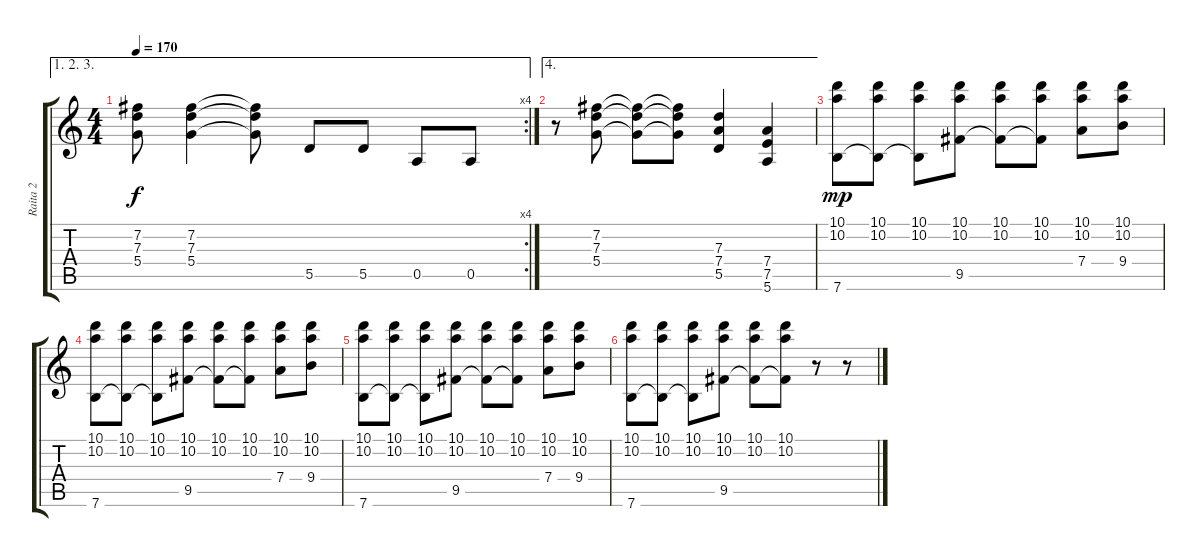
\track ("Raita 2" "Raita 2") {instrument distortionguitar}
\staff {score tabs}
\tuning (E4 B3 G3 D3 A2 E2) {hide}
\ae (1 2 3)
\rc 4
\ts (4 4)
\tempo 170
\clef g2
\ks c
(7.2{t} 7.3{t} 5.4{t}).8{dy f} (7.2 7.3 5.4).4 (7.2{t} 7.3{t} 5.4{t}).8 5.5.8 5.5.8 0.5.8 0.5.8 |
\ae 4
r.8 (7.2 7.3 5.4).8 (7.2{t} 7.3{t} 5.4{t}).8 (7.2{t} 7.3{t} 5.4{t}).8 (7.3 7.4 5.5).4 (7.4 7.5 5.6).4 |
(10.1 10.2 7.6).8{dy mp} (10.1 10.2 7.6{t}).8 (10.1 10.2 7.6{t}).8 (10.1 10.2 9.5).8 (10.1 10.2 9.5{t}).8 (10.1 10.2 9.5{t}).8 (10.1 10.2 7.4).8 (10.1 10.2 9.4).8 |
(10.1 10.2 7.6).8 (10.1 10.2 7.6{t}).8 (10.1 10.2 7.6{t}).8 (10.1 10.2 9.5).8 (10.1 10.2 9.5{t}).8 (10.1 10.2 9.5{t}).8 (10.1 10.2 7.4).8 (10.1 10.2 9.4).8 |
(10.1 10.2 7.6).8 (10.1 10.2 7.6{t}).8 (10.1 10.2 7.6{t}).8 (10.1 10.2 9.5).8 (10.1 10.2 9.5{t}).8 (10.1 10.2 9.5{t}).8 (10.1 10.2 7.4).8 (10.1 10.2 9.4).8 |
(10.1 10.2 7.6).8 (10.1 10.2 7.6{t}).8 (10.1 10.2 7.6{t}).8 (10.1 10.2 9.5).8 (10.1 10.2 9.5{t}).8 (10.1 10.2 9.5{t}).8 r.8 r.8
